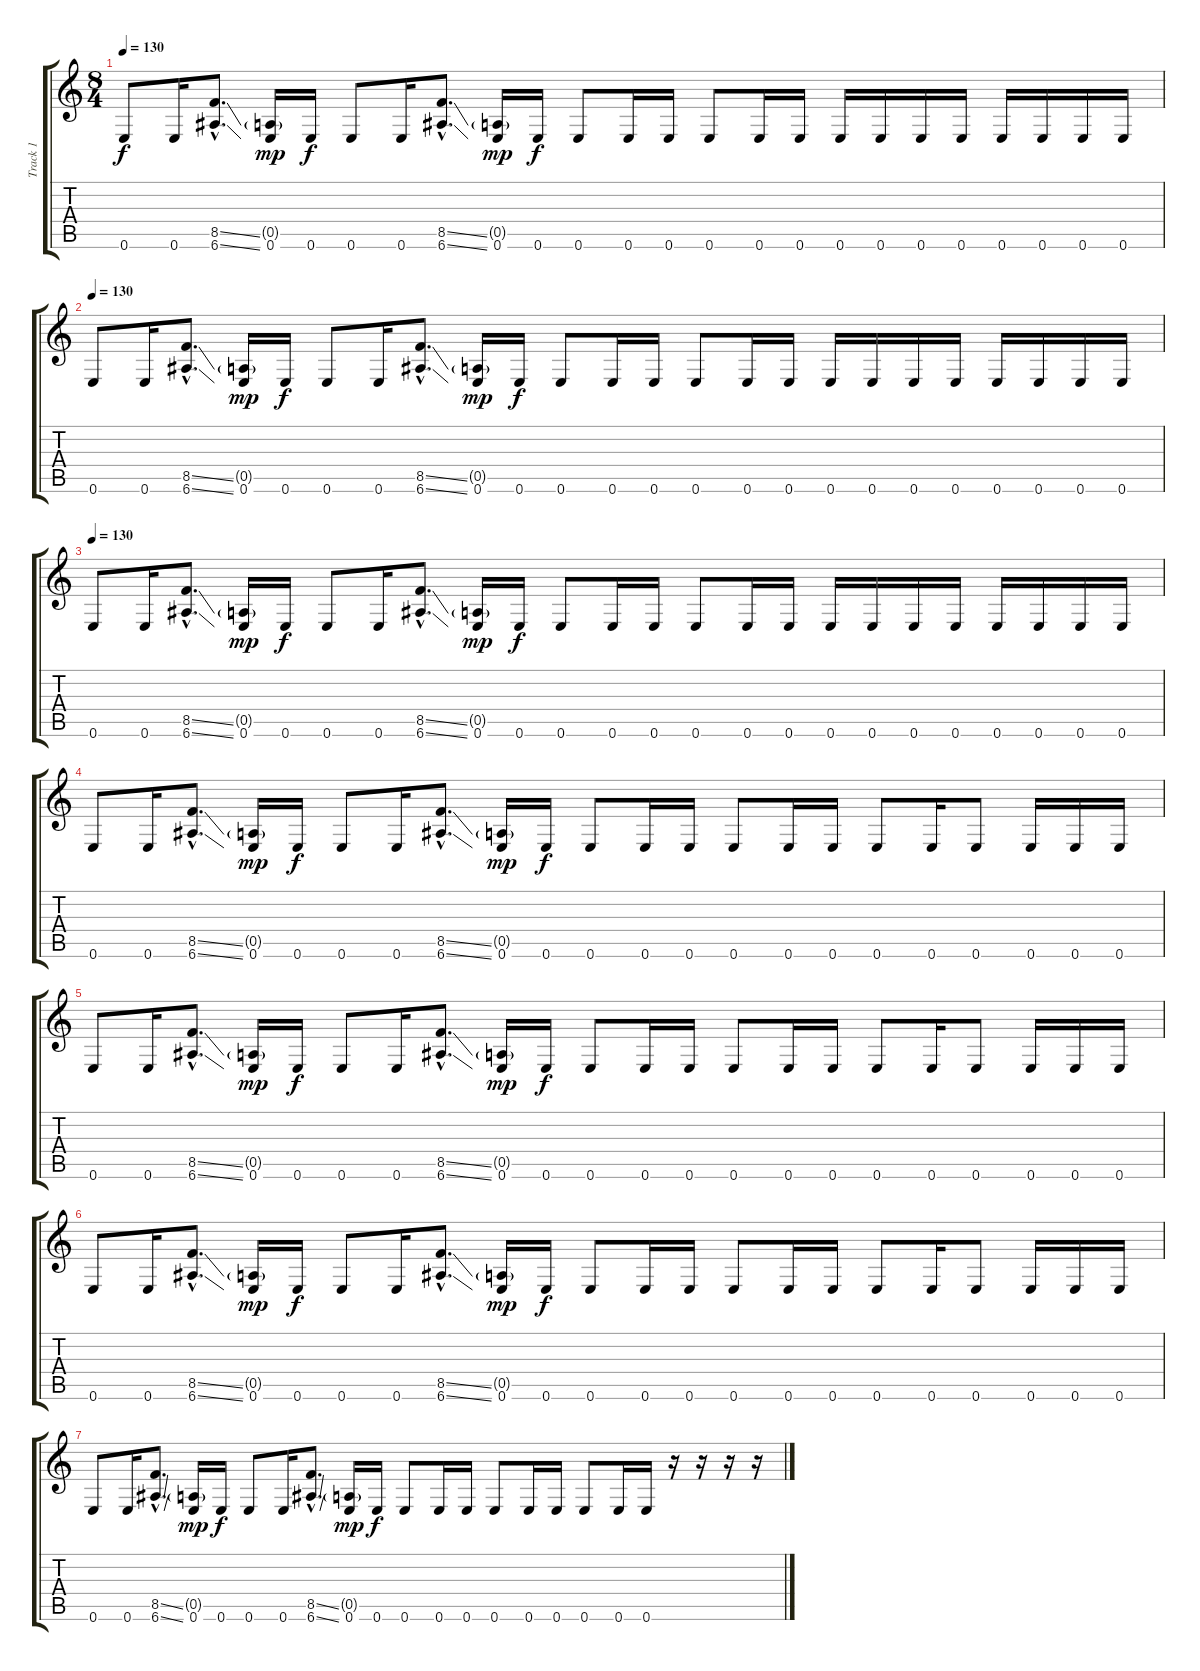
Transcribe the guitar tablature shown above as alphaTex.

\track ("Track 1" "Track 1") {instrument distortionguitar}
\staff {score tabs}
\tuning (E4 B3 G3 D3 A2 E2) {hide}
\ts (8 4)
\tempo 130
\clef g2
\ks c
0.6.8{dy f} 0.6.16 (8.5{ss hac} 6.6{ss hac}).8{d} (0.5{g} 0.6).16{dy mp} 0.6.16{dy f} 0.6.8 0.6.16 (8.5{ss hac} 6.6{ss hac}).8{d} (0.5{g} 0.6).16{dy mp} 0.6.16{dy f} 0.6.8 0.6.16 0.6.16 0.6.8 0.6.16 0.6.16 0.6.16{volume 10} 0.6.16 0.6.16 0.6.16 0.6.16 0.6.16 0.6.16 0.6.16 |
\tempo 130
0.6.8 0.6.16 (8.5{ss hac} 6.6{ss hac}).8{d} (0.5{g} 0.6).16{dy mp} 0.6.16{dy f} 0.6.8 0.6.16 (8.5{ss hac} 6.6{ss hac}).8{d volume 4} (0.5{g} 0.6).16{dy mp} 0.6.16{dy f} 0.6.8 0.6.16 0.6.16 0.6.8 0.6.16 0.6.16 0.6.16 0.6.16 0.6.16 0.6.16 0.6.16 0.6.16 0.6.16 0.6.16 |
\tempo 130
0.6.8{volume 16} 0.6.16 (8.5{ss hac} 6.6{ss hac}).8{d} (0.5{g} 0.6).16{dy mp} 0.6.16{dy f} 0.6.8 0.6.16 (8.5{ss hac} 6.6{ss hac}).8{d} (0.5{g} 0.6).16{dy mp} 0.6.16{dy f} 0.6.8 0.6.16 0.6.16 0.6.8 0.6.16 0.6.16 0.6.16 0.6.16 0.6.16 0.6.16 0.6.16 0.6.16 0.6.16 0.6.16 |
0.6.8 0.6.16 (8.5{ss hac} 6.6{ss hac}).8{d} (0.5{g} 0.6).16{dy mp} 0.6.16{dy f} 0.6.8 0.6.16 (8.5{ss hac} 6.6{ss hac}).8{d} (0.5{g} 0.6).16{dy mp} 0.6.16{dy f} 0.6.8 0.6.16 0.6.16 0.6.8 0.6.16 0.6.16 0.6.8 0.6.16 0.6.8 0.6.16 0.6.16 0.6.16 |
0.6.8 0.6.16 (8.5{ss hac} 6.6{ss hac}).8{d} (0.5{g} 0.6).16{dy mp} 0.6.16{dy f} 0.6.8 0.6.16 (8.5{ss hac} 6.6{ss hac}).8{d} (0.5{g} 0.6).16{dy mp} 0.6.16{dy f} 0.6.8 0.6.16 0.6.16 0.6.8 0.6.16 0.6.16 0.6.8 0.6.16 0.6.8 0.6.16 0.6.16 0.6.16 |
0.6.8 0.6.16 (8.5{ss hac} 6.6{ss hac}).8{d} (0.5{g} 0.6).16{dy mp} 0.6.16{dy f} 0.6.8 0.6.16 (8.5{ss hac} 6.6{ss hac}).8{d} (0.5{g} 0.6).16{dy mp} 0.6.16{dy f} 0.6.8 0.6.16 0.6.16 0.6.8 0.6.16 0.6.16 0.6.8 0.6.16 0.6.8 0.6.16 0.6.16 0.6.16 |
0.6.8 0.6.16 (8.5{ss hac} 6.6{ss hac}).8{d} (0.5{g} 0.6).16{dy mp} 0.6.16{dy f} 0.6.8 0.6.16 (8.5{ss hac} 6.6{ss hac}).8{d} (0.5{g} 0.6).16{dy mp} 0.6.16{dy f} 0.6.8 0.6.16 0.6.16 0.6.8 0.6.16 0.6.16 0.6.8 0.6.16 0.6.16 r.16 r.16 r.16 r.16
